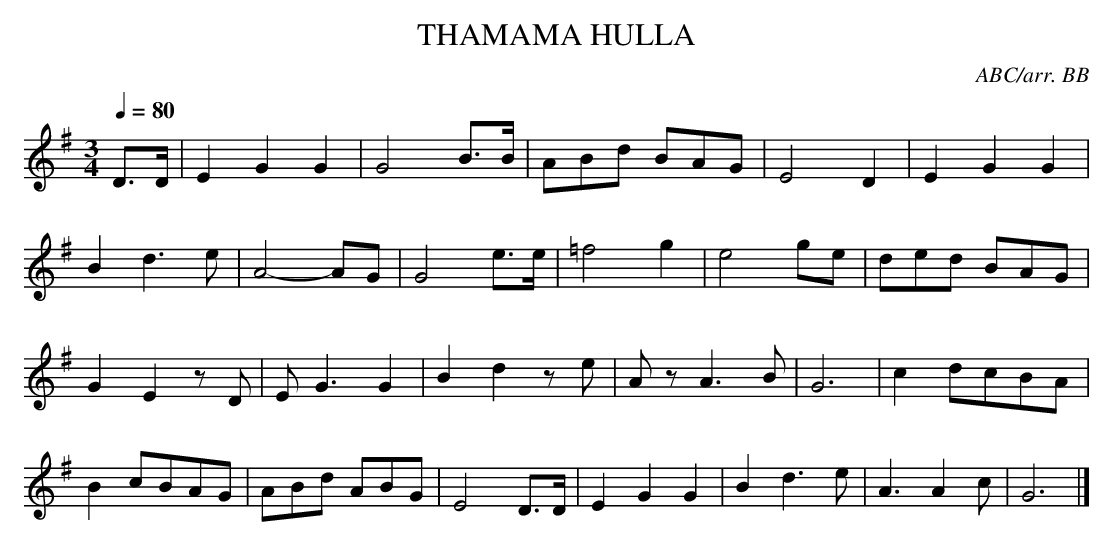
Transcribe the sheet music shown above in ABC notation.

X:1
T:THAMAMA HULLA
C:ABC/arr. BB
"apples" in Gaelic but more than that I can't say.
Q:1/4=80
L:1/8
M:3/4
K:G
D>D|E2G2G2|G4 B>B|ABd BAG|E4D2|E2G2G2|
B2d3e|A4-AG|G4 e>e|=f4 g2|e4 ge|ded BAG|
G2E2 zD|EG3 G2|B2d2 ze|Az A3B|G6|c2 dcBA|
B2 cBAG|ABd ABG|E4D>D|E2G2G2|B2d3e|A3 A2c|G6 |]
